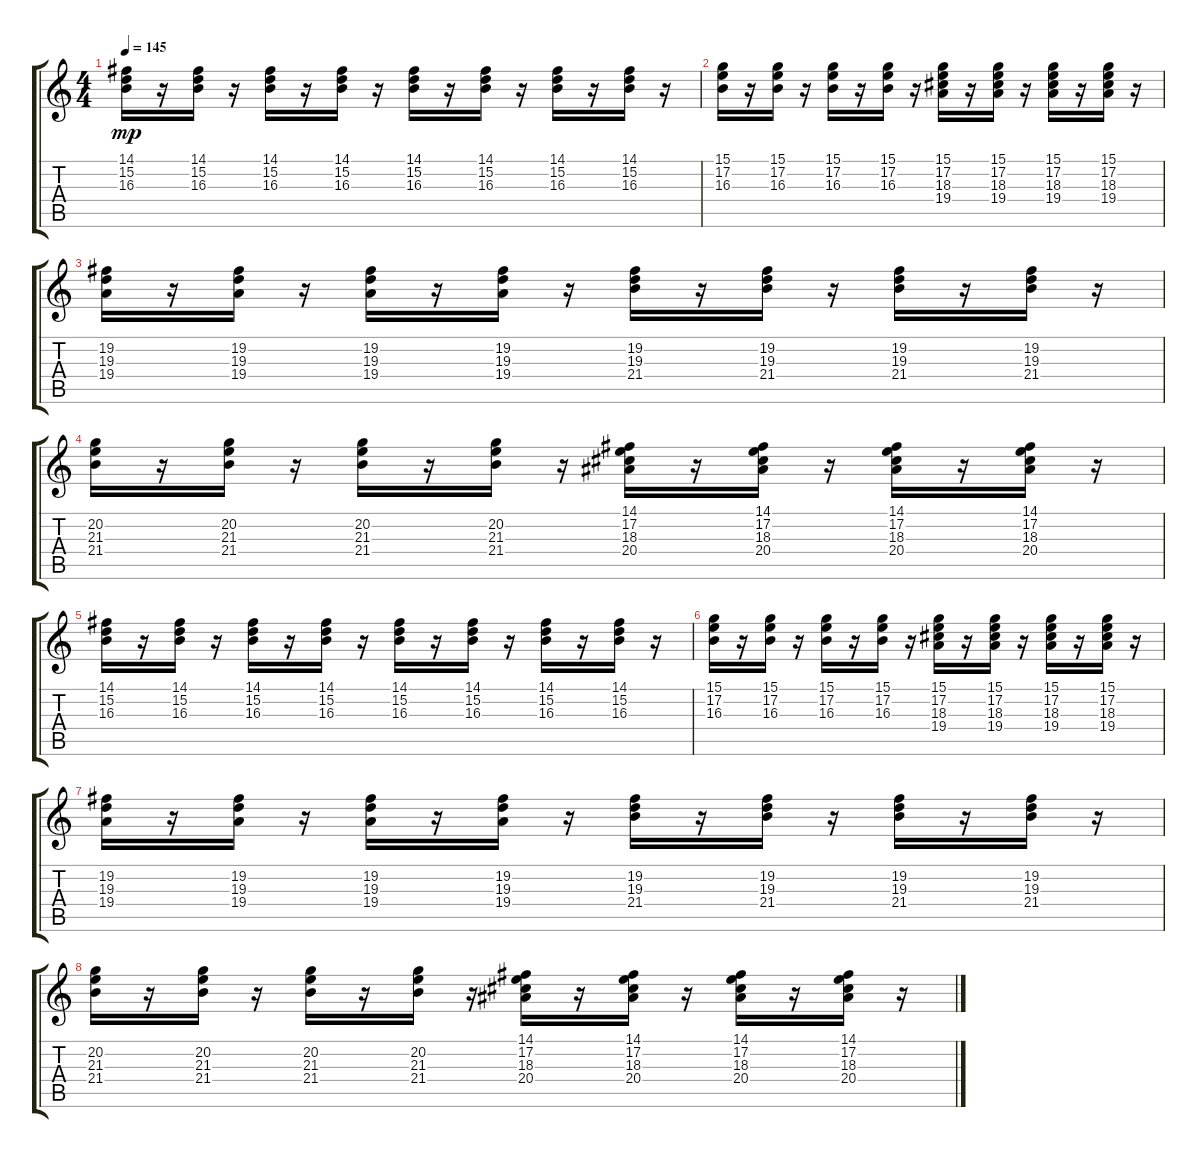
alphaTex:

\track "" {instrument brightacousticpiano}
\staff {score tabs}
\tuning (E4 B3 G3 D3 A2 E2) {hide}
\ts (4 4)
\tempo 145
\clef g2
\ks c
(14.1 15.2 16.3).16{dy mp} r.16 (14.1 15.2 16.3).16 r.16 (14.1 15.2 16.3).16 r.16 (14.1 15.2 16.3).16 r.16 (14.1 15.2 16.3).16 r.16 (14.1 15.2 16.3).16 r.16 (14.1 15.2 16.3).16 r.16 (14.1 15.2 16.3).16 r.16 |
(15.1 17.2 16.3).16 r.16 (15.1 17.2 16.3).16 r.16 (15.1 17.2 16.3).16 r.16 (15.1 17.2 16.3).16 r.16 (15.1 17.2 18.3 19.4).16 r.16 (15.1 17.2 18.3 19.4).16 r.16 (15.1 17.2 18.3 19.4).16 r.16 (15.1 17.2 18.3 19.4).16 r.16 |
(19.2 19.3 19.4).16 r.16 (19.2 19.3 19.4).16 r.16 (19.2 19.3 19.4).16 r.16 (19.2 19.3 19.4).16 r.16 (19.2 19.3 21.4).16 r.16 (19.2 19.3 21.4).16 r.16 (19.2 19.3 21.4).16 r.16 (19.2 19.3 21.4).16 r.16 |
(20.2 21.3 21.4).16 r.16 (20.2 21.3 21.4).16 r.16 (20.2 21.3 21.4).16 r.16 (20.2 21.3 21.4).16 r.16 (14.1 17.2 18.3 20.4).16 r.16 (14.1 17.2 18.3 20.4).16 r.16 (14.1 17.2 18.3 20.4).16 r.16 (14.1 17.2 18.3 20.4).16 r.16 |
(14.1 15.2 16.3).16 r.16 (14.1 15.2 16.3).16 r.16 (14.1 15.2 16.3).16 r.16 (14.1 15.2 16.3).16 r.16 (14.1 15.2 16.3).16 r.16 (14.1 15.2 16.3).16 r.16 (14.1 15.2 16.3).16 r.16 (14.1 15.2 16.3).16 r.16 |
(15.1 17.2 16.3).16 r.16 (15.1 17.2 16.3).16 r.16 (15.1 17.2 16.3).16 r.16 (15.1 17.2 16.3).16 r.16 (15.1 17.2 18.3 19.4).16 r.16 (15.1 17.2 18.3 19.4).16 r.16 (15.1 17.2 18.3 19.4).16 r.16 (15.1 17.2 18.3 19.4).16 r.16 |
(19.2 19.3 19.4).16 r.16 (19.2 19.3 19.4).16 r.16 (19.2 19.3 19.4).16 r.16 (19.2 19.3 19.4).16 r.16 (19.2 19.3 21.4).16 r.16 (19.2 19.3 21.4).16 r.16 (19.2 19.3 21.4).16 r.16 (19.2 19.3 21.4).16 r.16 |
(20.2 21.3 21.4).16 r.16 (20.2 21.3 21.4).16 r.16 (20.2 21.3 21.4).16 r.16 (20.2 21.3 21.4).16 r.16 (14.1 17.2 18.3 20.4).16 r.16 (14.1 17.2 18.3 20.4).16 r.16 (14.1 17.2 18.3 20.4).16 r.16 (14.1 17.2 18.3 20.4).16 r.16
